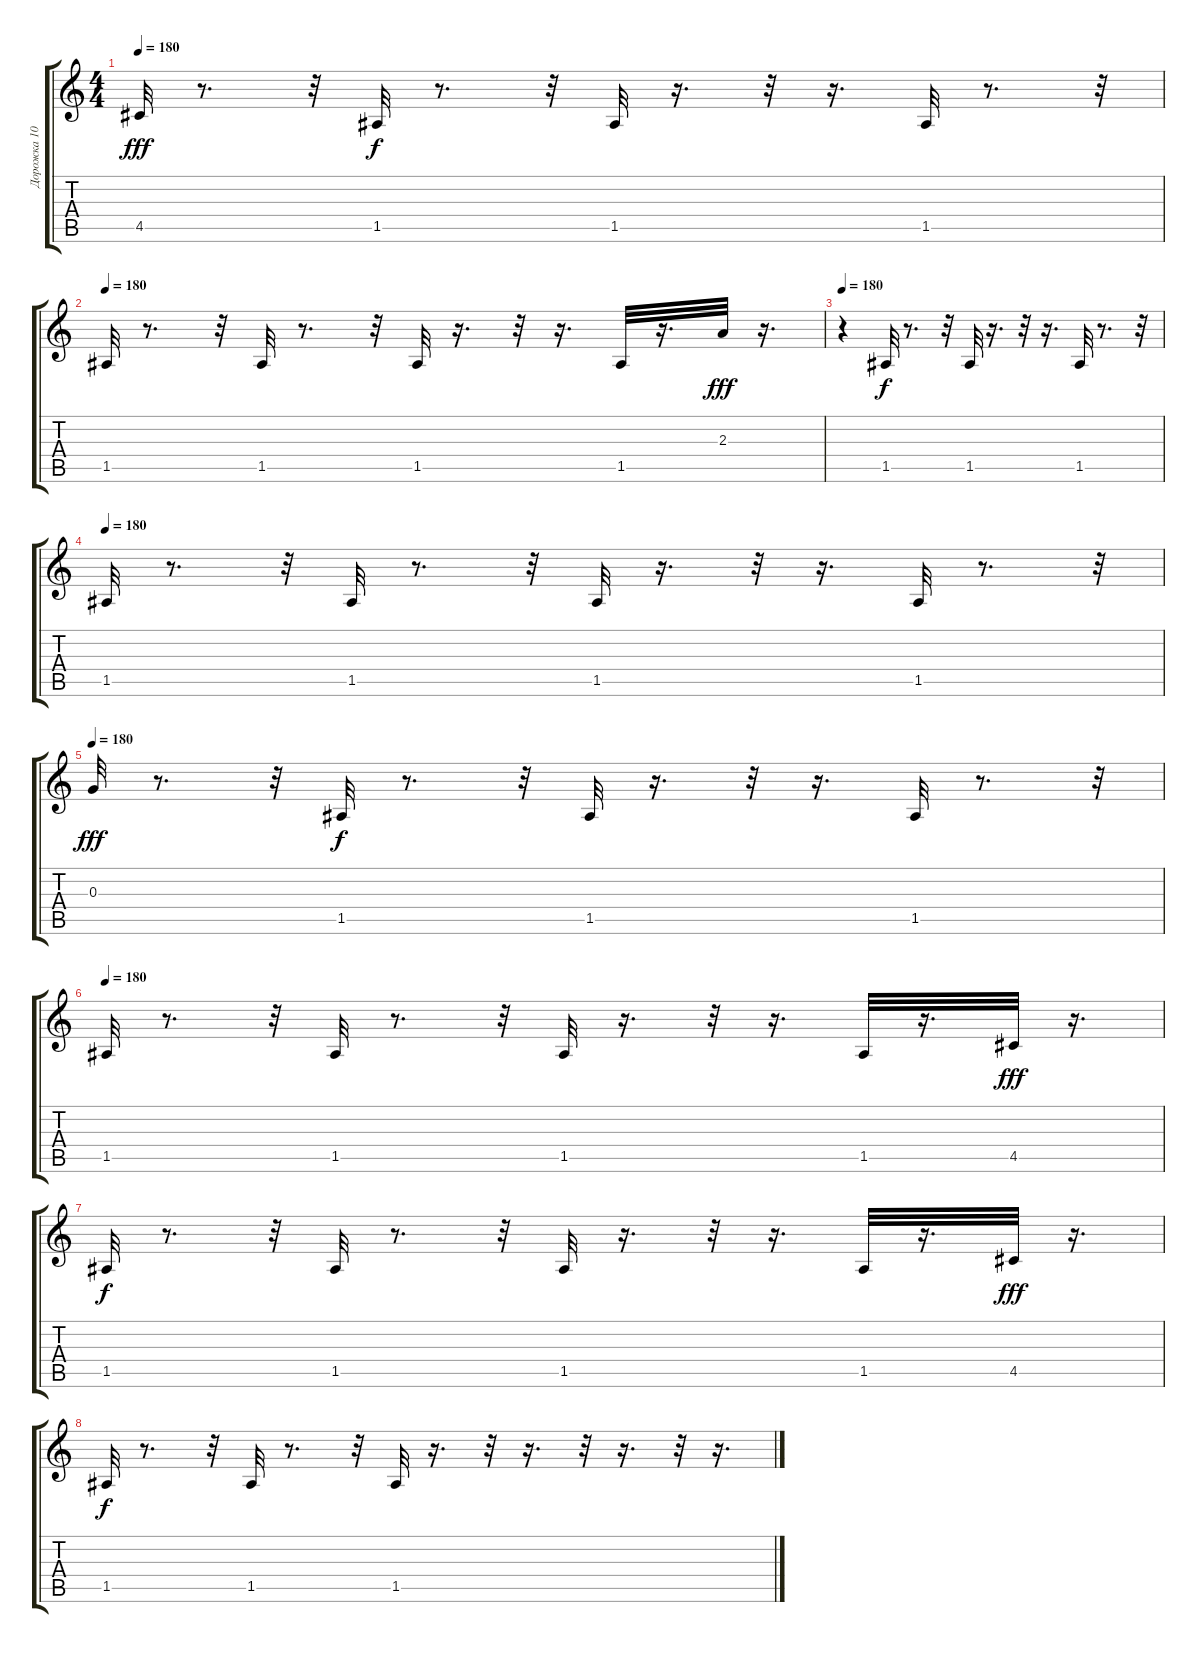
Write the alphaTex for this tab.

\track ("Дорожка 10" "Дорожка 10") {instrument acousticguitarnylon}
\staff {score tabs}
\tuning (E4 B3 G3 D3 A2 E2) {hide}
\ts (4 4)
\tempo 180
\clef g2
\ks c
4.5.32{dy fff} r.8{d} r.32 1.5.32{dy f} r.8{d} r.32 1.5.32 r.16{d} r.32 r.16{d} 1.5.32 r.8{d} r.32 |
\tempo 180
1.5.32 r.8{d} r.32 1.5.32 r.8{d} r.32 1.5.32 r.16{d} r.32 r.16{d} 1.5.32 r.16{d} 2.3.32{dy fff} r.16{d} |
\tempo 180
r.4 1.5.32{dy f} r.8{d} r.32 1.5.32 r.16{d} r.32 r.16{d} 1.5.32 r.8{d} r.32 |
\tempo 180
1.5.32 r.8{d} r.32 1.5.32 r.8{d} r.32 1.5.32 r.16{d} r.32 r.16{d} 1.5.32 r.8{d} r.32 |
\tempo 180
0.3.32{dy fff} r.8{d} r.32 1.5.32{dy f} r.8{d} r.32 1.5.32 r.16{d} r.32 r.16{d} 1.5.32 r.8{d} r.32 |
\tempo 180
1.5.32 r.8{d} r.32 1.5.32 r.8{d} r.32 1.5.32 r.16{d} r.32 r.16{d} 1.5.32 r.16{d} 4.5.32{dy fff} r.16{d} |
1.5.32{dy f} r.8{d} r.32 1.5.32 r.8{d} r.32 1.5.32 r.16{d} r.32 r.16{d} 1.5.32 r.16{d} 4.5.32{dy fff} r.16{d} |
1.5.32{dy f} r.8{d} r.32 1.5.32 r.8{d} r.32 1.5.32 r.16{d} r.32 r.16{d} r.32 r.16{d} r.32 r.16{d}
